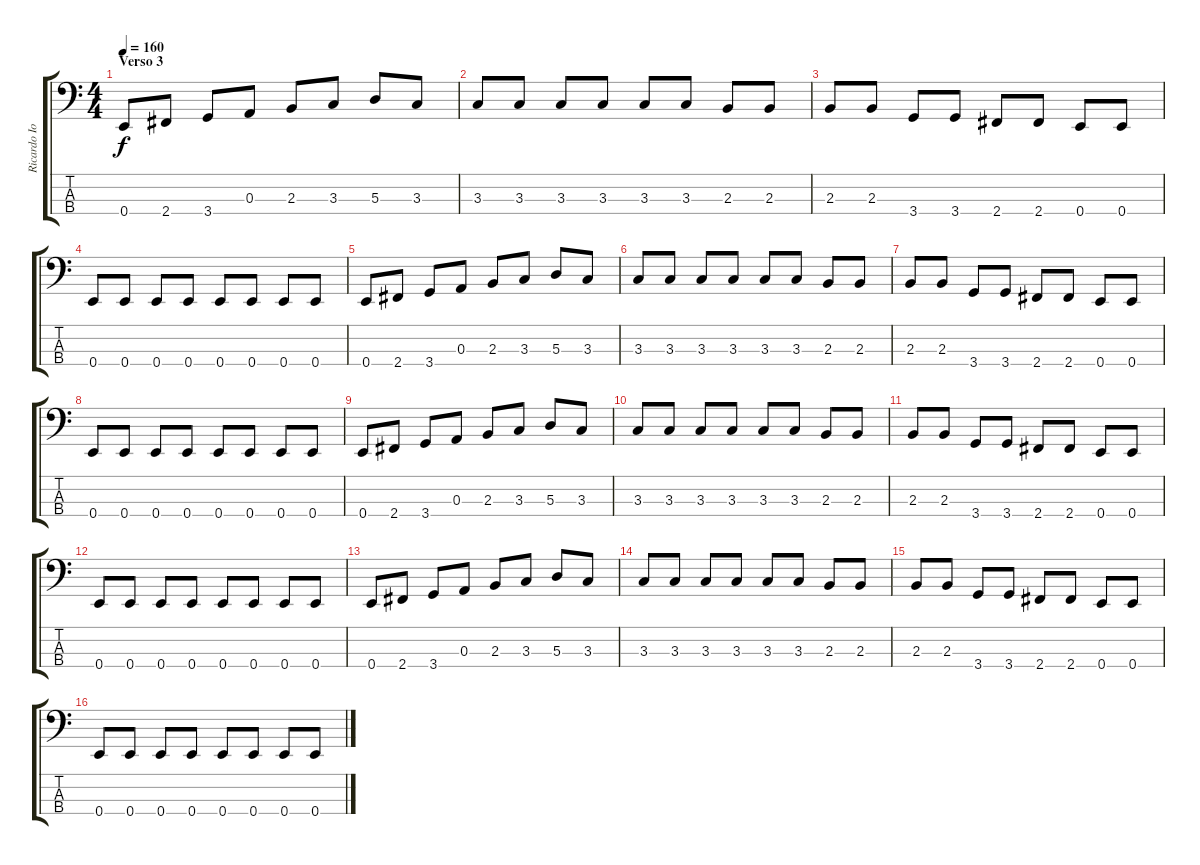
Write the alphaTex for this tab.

\track ("Ricardo Iorio (bajo)" "Ricardo Io") {instrument acousticguitarnylon}
\staff {score tabs}
\tuning (G2 D2 A1 E1) {hide}
\ts (4 4)
\section ("" "Verso 3")
\tempo 160
\clef f4
\ks c
0.4.8{dy f} 2.4.8 3.4.8 0.3.8 2.3.8 3.3.8 5.3.8 3.3.8 |
3.3.8 3.3.8 3.3.8 3.3.8 3.3.8 3.3.8 2.3.8 2.3.8 |
2.3.8 2.3.8 3.4.8 3.4.8 2.4.8 2.4.8 0.4.8 0.4.8 |
0.4.8 0.4.8 0.4.8 0.4.8 0.4.8 0.4.8 0.4.8 0.4.8 |
0.4.8 2.4.8 3.4.8 0.3.8 2.3.8 3.3.8 5.3.8 3.3.8 |
3.3.8 3.3.8 3.3.8 3.3.8 3.3.8 3.3.8 2.3.8 2.3.8 |
2.3.8 2.3.8 3.4.8 3.4.8 2.4.8 2.4.8 0.4.8 0.4.8 |
0.4.8 0.4.8 0.4.8 0.4.8 0.4.8 0.4.8 0.4.8 0.4.8 |
0.4.8 2.4.8 3.4.8 0.3.8 2.3.8 3.3.8 5.3.8 3.3.8 |
3.3.8 3.3.8 3.3.8 3.3.8 3.3.8 3.3.8 2.3.8 2.3.8 |
2.3.8 2.3.8 3.4.8 3.4.8 2.4.8 2.4.8 0.4.8 0.4.8 |
0.4.8 0.4.8 0.4.8 0.4.8 0.4.8 0.4.8 0.4.8 0.4.8 |
0.4.8 2.4.8 3.4.8 0.3.8 2.3.8 3.3.8 5.3.8 3.3.8 |
3.3.8 3.3.8 3.3.8 3.3.8 3.3.8 3.3.8 2.3.8 2.3.8 |
2.3.8 2.3.8 3.4.8 3.4.8 2.4.8 2.4.8 0.4.8 0.4.8 |
0.4.8 0.4.8 0.4.8 0.4.8 0.4.8 0.4.8 0.4.8 0.4.8
